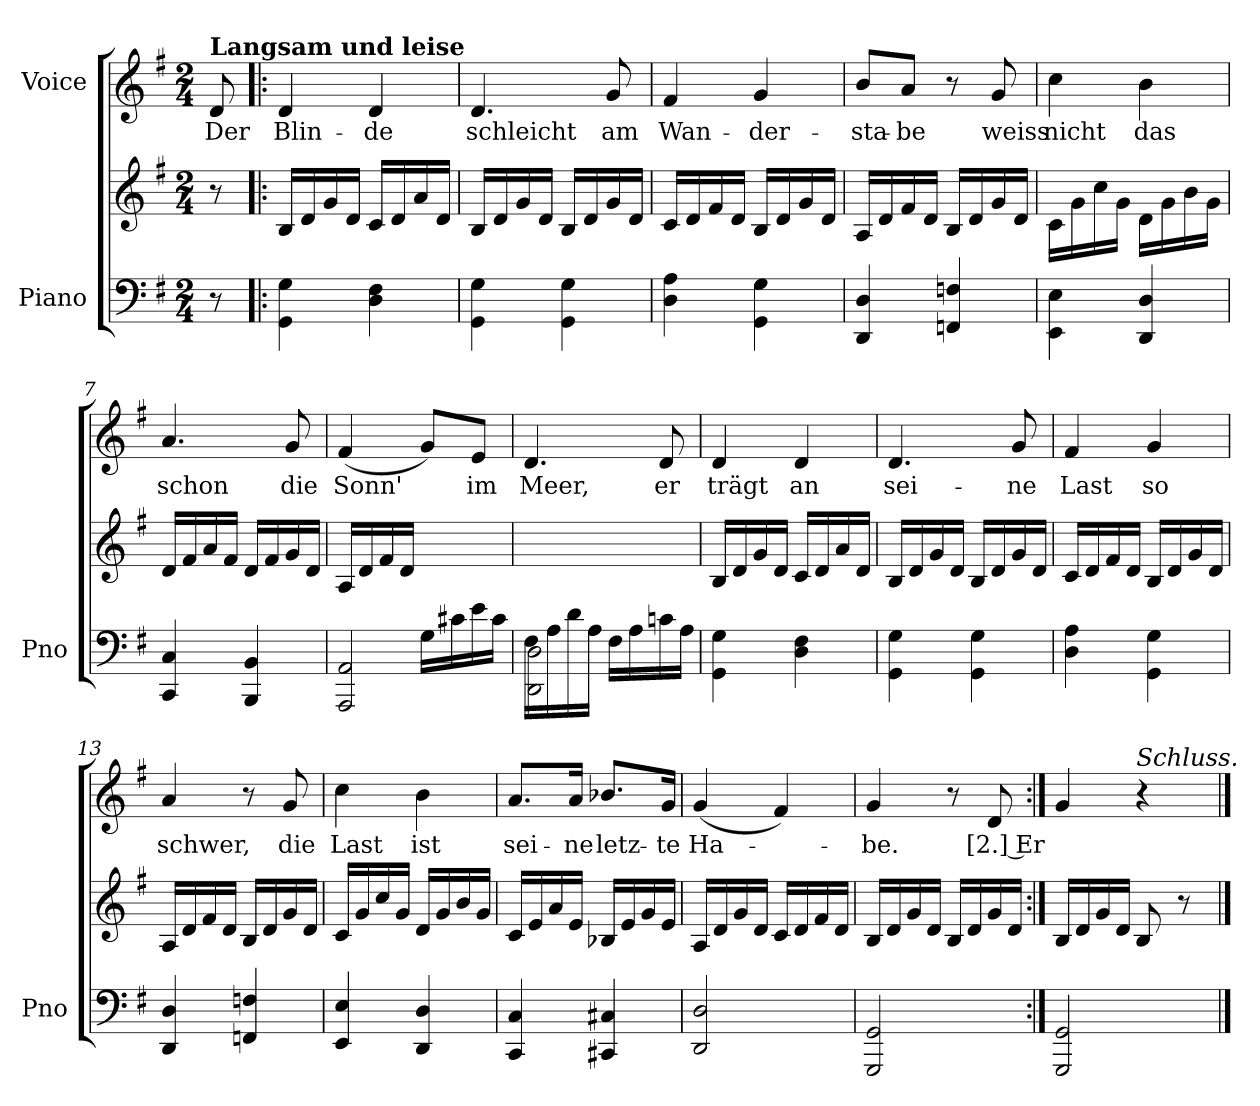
**kern	**kern	**kern	**text
*part2	*part2	*part1	*part1
*staff3	*staff2	*staff1	*staff1
*I"Piano	*	*I"Voice	*
*I'Pno	*	*	*
*clefF4	*clefG2	*clefG2	*
*k[f#]	*k[f#]	*k[f#]	*
*M2/4	*M2/4	*M2/4	*
=1	=1	=1	=1
!	!	!LO:TX:a:B:t=Langsam und leise	!
8r	8r	8d/	Der
=2!|:	=2!|:	=2!|:	=2!|:
4GG\ 4G\	16B/LL	4d/	Blin-
.	16d/	.	.
.	16g/	.	.
.	16d/JJ	.	.
4D\ 4F#\	16c/LL	4d/	-de
.	16d/	.	.
.	16a/	.	.
.	16d/JJ	.	.
=3	=3	=3	=3
4GG\ 4G\	16B/LL	4.d/	schleicht
.	16d/	.	.
.	16g/	.	.
.	16d/JJ	.	.
4GG\ 4G\	16B/LL	.	.
.	16d/	.	.
.	16g/	8g/	am
.	16d/JJ	.	.
=4	=4	=4	=4
4D\ 4A\	16c/LL	4f#/	Wan-
.	16d/	.	.
.	16f#/	.	.
.	16d/JJ	.	.
4GG\ 4G\	16B/LL	4g/	-der-
.	16d/	.	.
.	16g/	.	.
.	16d/JJ	.	.
=5	=5	=5	=5
4DD/ 4D/	16A/LL	8b/L	-sta-
.	16d/	.	.
.	16f#/	8a/J	-be
.	16d/JJ	.	.
4FFn/ 4Fn/	16B/LL	8r	.
.	16d/	.	.
.	16g/	8g/	weiss
.	16d/JJ	.	.
=6	=6	=6	=6
4EE\ 4E\	16c\LL	4cc\	nicht
.	16g\	.	.
.	16cc\	.	.
.	16g\JJ	.	.
4DD/ 4D/	16d\LL	4b\	das
.	16g\	.	.
.	16b\	.	.
.	16g\JJ	.	.
=7	=7	=7	=7
4CC/ 4C/	16d/LL	4.a/	schon
.	16f#/	.	.
.	16a/	.	.
.	16f#/JJ	.	.
4BBB/ 4BB/	16d/LL	.	.
.	16f#/	.	.
.	16g/	8g/	die
.	16d/JJ	.	.
=8	=8	=8	=8
*^	*	*	*
4ryy	2AAA/ 2AA/	16A/LL	(4f#/	Sonn'
.	.	16d/	.	.
.	.	16f#/	.	.
.	.	16d/JJ	.	.
16G\LL	.	4ryy	8g/L)	.
16c#X\	.	.	.	.
16e\	.	.	8e/J	im
16c#\JJ	.	.	.	.
=9	=9	=9	=9	=9
16F#\LL	2DD\ 2D\	2ryy	4.d/	Meer,
16A\	.	.	.	.
16d\	.	.	.	.
16A\JJ	.	.	.	.
16F#\LL	.	.	.	.
16A\	.	.	.	.
16cn\	.	.	8d/	er
16A\JJ	.	.	.	.
*v	*v	*	*	*
=10	=10	=10	=10
4GG\ 4G\	16B/LL	4d/	trägt
.	16d/	.	.
.	16g/	.	.
.	16d/JJ	.	.
4D\ 4F#\	16c/LL	4d/	an
.	16d/	.	.
.	16a/	.	.
.	16d/JJ	.	.
=11	=11	=11	=11
4GG\ 4G\	16B/LL	4.d/	sei-
.	16d/	.	.
.	16g/	.	.
.	16d/JJ	.	.
4GG\ 4G\	16B/LL	.	.
.	16d/	.	.
.	16g/	8g/	-ne
.	16d/JJ	.	.
=12	=12	=12	=12
4D\ 4A\	16c/LL	4f#/	Last
.	16d/	.	.
.	16f#/	.	.
.	16d/JJ	.	.
4GG\ 4G\	16B/LL	4g/	so
.	16d/	.	.
.	16g/	.	.
.	16d/JJ	.	.
=13	=13	=13	=13
4DD/ 4D/	16A/LL	4a/	schwer,
.	16d/	.	.
.	16f#/	.	.
.	16d/JJ	.	.
4FFn/ 4Fn/	16B/LL	8r	.
.	16d/	.	.
.	16g/	8g/	die
.	16d/JJ	.	.
=14	=14	=14	=14
4EE/ 4E/	16c/LL	4cc\	Last
.	16g/	.	.
.	16cc/	.	.
.	16g/JJ	.	.
4DD/ 4D/	16d/LL	4b\	ist
.	16g/	.	.
.	16b/	.	.
.	16g/JJ	.	.
=15	=15	=15	=15
4CC/ 4C/	16c/LL	8.a/L	sei-
.	16e/	.	.
.	16a/	.	.
.	16e/JJ	16a/Jk	-ne
4CC#X/ 4C#X/	16B-X/LL	8.b-X/L	letz-
.	16e/	.	.
.	16g/	.	.
.	16e/JJ	16g/Jk	-te
=16	=16	=16	=16
2DD/ 2D/	16A/LL	(4g/	Ha-
.	16d/	.	.
.	16g/	.	.
.	16d/JJ	.	.
.	16c/LL	4f#/)	.
.	16d/	.	.
.	16f#/	.	.
.	16d/JJ	.	.
=17	=17	=17	=17
2GGG/ 2GG/	16B/LL	4g/	-be.
.	16d/	.	.
.	16g/	.	.
.	16d/JJ	.	.
.	16B/LL	8r	.
.	16d/	.	.
.	16g/	8d/	[2.] Er
.	16d/JJ	.	.
=18:|!	=18:|!	=18:|!	=18:|!
2GGG/ 2GG/	16B/LL	4g/	.
.	16d/	.	.
.	16g/	.	.
.	16d/JJ	.	.
!	!	!LO:TX:i:t=Schluss.	!
.	8B/	4r	.
.	8r	.	.
==	==	==	==
*-	*-	*-	*-
